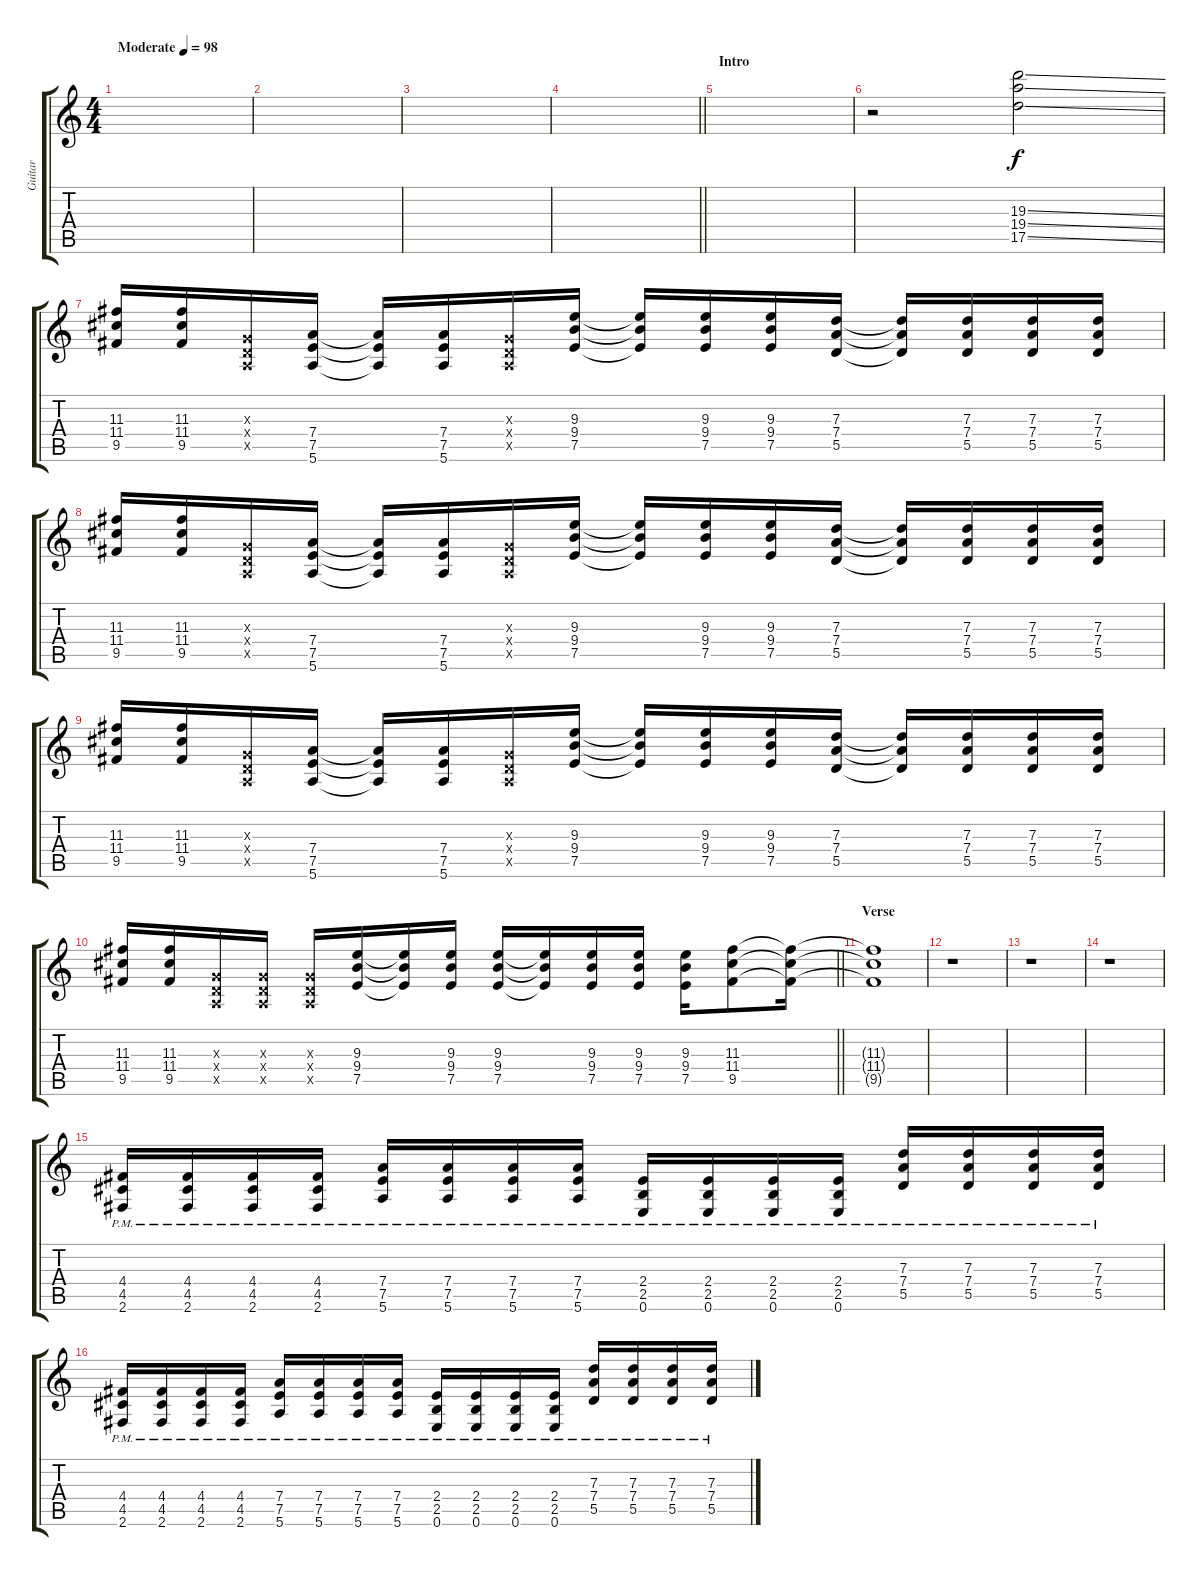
\track ("Guitar" "Guitar") {instrument distortionguitar}
\staff {score tabs}
\tuning (E4 B3 G3 D3 A2 E2) {hide}
\ts (4 4)
\tempo (98 "Moderate")
\clef g2
\ks c
|
|
|
\barLineRight lightlight
|
\section ("" "Intro")
|
r.2 (19.3{ss} 19.4{ss} 17.5{ss}).2 |
(11.3 11.4 9.5).16{volume 16 instrument overdrivenguitar} (11.3 11.4 9.5).16 (0.3{x} 0.4{x} 0.5{x}).16 (7.4 7.5 5.6).16 (7.4{t} 7.5{t} 5.6{t}).16 (7.4 7.5 5.6).16 (0.3{x} 0.4{x} 0.5{x}).16 (9.3 9.4 7.5).16 (9.3{t} 9.4{t} 7.5{t}).16 (9.3 9.4 7.5).16 (9.3 9.4 7.5).16 (7.3 7.4 5.5).16 (7.3{t} 7.4{t} 5.5{t}).16 (7.3 7.4 5.5).16 (7.3 7.4 5.5).16 (7.3 7.4 5.5).16 |
(11.3 11.4 9.5).16 (11.3 11.4 9.5).16 (0.3{x} 0.4{x} 0.5{x}).16 (7.4 7.5 5.6).16 (7.4{t} 7.5{t} 5.6{t}).16 (7.4 7.5 5.6).16 (0.3{x} 0.4{x} 0.5{x}).16 (9.3 9.4 7.5).16 (9.3{t} 9.4{t} 7.5{t}).16 (9.3 9.4 7.5).16 (9.3 9.4 7.5).16 (7.3 7.4 5.5).16 (7.3{t} 7.4{t} 5.5{t}).16 (7.3 7.4 5.5).16 (7.3 7.4 5.5).16 (7.3 7.4 5.5).16 |
(11.3 11.4 9.5).16 (11.3 11.4 9.5).16 (0.3{x} 0.4{x} 0.5{x}).16 (7.4 7.5 5.6).16 (7.4{t} 7.5{t} 5.6{t}).16 (7.4 7.5 5.6).16 (0.3{x} 0.4{x} 0.5{x}).16 (9.3 9.4 7.5).16 (9.3{t} 9.4{t} 7.5{t}).16 (9.3 9.4 7.5).16 (9.3 9.4 7.5).16 (7.3 7.4 5.5).16 (7.3{t} 7.4{t} 5.5{t}).16 (7.3 7.4 5.5).16 (7.3 7.4 5.5).16 (7.3 7.4 5.5).16 |
\barLineRight lightlight
(11.3 11.4 9.5).16 (11.3 11.4 9.5).16 (0.3{x} 0.4{x} 0.5{x}).16 (0.3{x} 0.4{x} 0.5{x}).16 (0.3{x} 0.4{x} 0.5{x}).16 (9.3 9.4 7.5).16 (9.3{t} 9.4{t} 7.5{t}).16 (9.3 9.4 7.5).16 (9.3 9.4 7.5).16 (9.3{t} 9.4{t} 7.5{t}).16 (9.3 9.4 7.5).16 (9.3 9.4 7.5).16 (9.3 9.4 7.5).16 (11.3 11.4 9.5).8 (11.3{t} 11.4{t} 9.5{t}).16 |
\section ("" "Verse")
(11.3{t} 11.4{t} 9.5{t}).1 |
r.1 |
r.1 |
r.1 |
(4.4{pm} 4.5{pm} 2.6{pm}).16 (4.4{pm} 4.5{pm} 2.6{pm}).16 (4.4{pm} 4.5{pm} 2.6{pm}).16 (4.4{pm} 4.5{pm} 2.6{pm}).16 (7.4{pm} 7.5{pm} 5.6{pm}).16 (7.4{pm} 7.5{pm} 5.6{pm}).16 (7.4{pm} 7.5{pm} 5.6{pm}).16 (7.4{pm} 7.5{pm} 5.6{pm}).16 (2.4{pm} 2.5{pm} 0.6{pm}).16 (2.4{pm} 2.5{pm} 0.6{pm}).16 (2.4{pm} 2.5{pm} 0.6{pm}).16 (2.4{pm} 2.5{pm} 0.6{pm}).16 (7.3{pm} 7.4{pm} 5.5{pm}).16 (7.3{pm} 7.4{pm} 5.5{pm}).16 (7.3{pm} 7.4{pm} 5.5{pm}).16 (7.3{pm} 7.4{pm} 5.5{pm}).16 |
(4.4{pm} 4.5{pm} 2.6{pm}).16 (4.4{pm} 4.5{pm} 2.6{pm}).16 (4.4{pm} 4.5{pm} 2.6{pm}).16 (4.4{pm} 4.5{pm} 2.6{pm}).16 (7.4{pm} 7.5{pm} 5.6{pm}).16 (7.4{pm} 7.5{pm} 5.6{pm}).16 (7.4{pm} 7.5{pm} 5.6{pm}).16 (7.4{pm} 7.5{pm} 5.6{pm}).16 (2.4{pm} 2.5{pm} 0.6{pm}).16 (2.4{pm} 2.5{pm} 0.6{pm}).16 (2.4{pm} 2.5{pm} 0.6{pm}).16 (2.4{pm} 2.5{pm} 0.6{pm}).16 (7.3{pm} 7.4{pm} 5.5{pm}).16 (7.3{pm} 7.4{pm} 5.5{pm}).16 (7.3{pm} 7.4{pm} 5.5{pm}).16 (7.3{pm} 7.4{pm} 5.5{pm}).16
